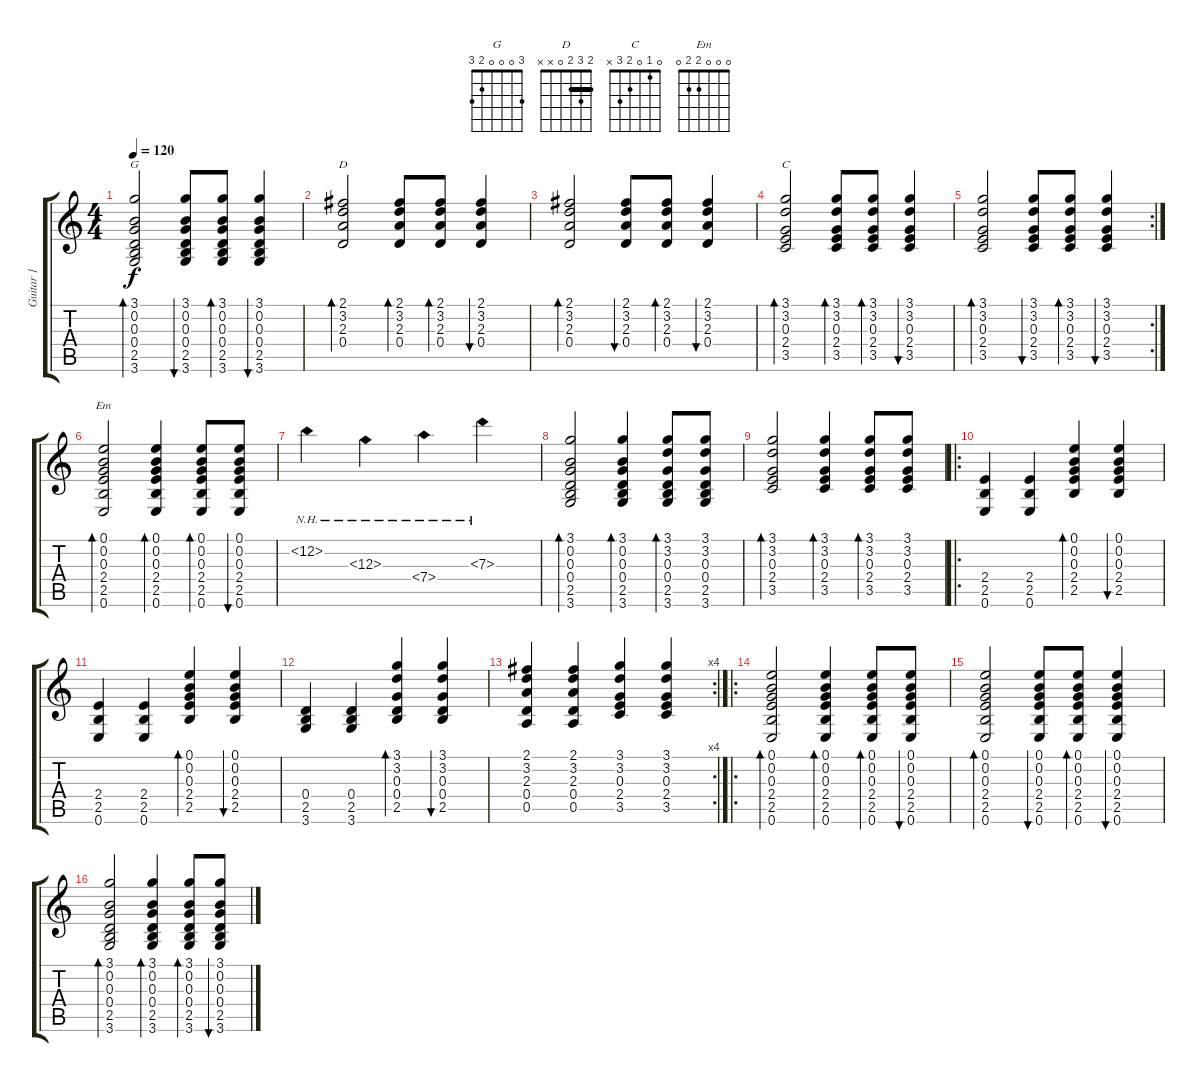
\track ("Guitar 1" "Guitar 1") {instrument acousticguitarsteel}
\staff {score tabs}
\tuning (E4 B3 G3 D3 A2 E2) {hide}
\chord ("G" 3 0 0 0 2 3)
\chord ("D" 2 3 2 0 x x) {barre 2}
\chord ("C" 0 1 0 2 3 x)
\chord ("Em" 0 0 0 2 2 0)
\ts (4 4)
\tempo 120
\clef g2
\ks c
(3.1 0.2 0.3 0.4 2.5 3.6).2{bd 60 ch "G" dy f} (3.1 0.2 0.3 0.4 2.5 3.6).8{bu 60} (3.1 0.2 0.3 0.4 2.5 3.6).8{bd 60} (3.1 0.2 0.3 0.4 2.5 3.6).4{bu 60} |
(2.1 3.2 2.3 0.4).2{bd 60 ch "D"} (2.1 3.2 2.3 0.4).8{bd 60} (2.1 3.2 2.3 0.4).8{bd 60} (2.1 3.2 2.3 0.4).4{bu 60} |
(2.1 3.2 2.3 0.4).2{bd 60} (2.1 3.2 2.3 0.4).8{bu 60} (2.1 3.2 2.3 0.4).8{bd 60} (2.1 3.2 2.3 0.4).4{bu 60} |
(3.1 3.2 0.3 2.4 3.5).2{bd 60 ch "C"} (3.1 3.2 0.3 2.4 3.5).8{bd 60} (3.1 3.2 0.3 2.4 3.5).8{bd 60} (3.1 3.2 0.3 2.4 3.5).4{bu 60} |
\rc 2
(3.1 3.2 0.3 2.4 3.5).2{bd 60} (3.1 3.2 0.3 2.4 3.5).8{bu 60} (3.1 3.2 0.3 2.4 3.5).8{bd 60} (3.1 3.2 0.3 2.4 3.5).4{bu 60} |
(0.1 0.2 0.3 2.4 2.5 0.6).2{bd 60 ch "Em"} (0.1 0.2 0.3 2.4 2.5 0.6).4{bd 60} (0.1 0.2 0.3 2.4 2.5 0.6).8{bd 60} (0.1 0.2 0.3 2.4 2.5 0.6).8{bu 60} |
12.2{nh}.4 12.3{nh}.4 7.4{nh}.4 7.3{nh}.4 |
(3.1 0.2 0.3 0.4 2.5 3.6).2{bd 60} (3.1 0.2 0.3 0.4 2.5 3.6).4{bd 60} (3.1 3.2 0.3 0.4 2.5 3.6).8{bd 60} (3.1 3.2 0.3 0.4 2.5 3.6).8 |
(3.1 3.2 0.3 2.4 3.5).2{bd 60} (3.1 3.2 0.3 2.4 3.5).4{bd 60} (3.1 3.2 0.3 2.4 3.5).8{bd 60} (3.1 3.2 0.3 2.4 3.5).8 |
\ro
(2.4 2.5 0.6).4 (2.4 2.5 0.6).4 (0.1 0.2 0.3 2.4 2.5).4{bd 60} (0.1 0.2 0.3 2.4 2.5).4{bu 60} |
(2.4 2.5 0.6).4 (2.4 2.5 0.6).4 (0.1 0.2 0.3 2.4 2.5).4{bd 60} (0.1 0.2 0.3 2.4 2.5).4{bu 60} |
(0.4 2.5 3.6).4 (0.4 2.5 3.6).4 (3.1 3.2 0.3 0.4 2.5).4{bd 60} (3.1 3.2 0.3 0.4 2.5).4{bu 60} |
\rc 4
(2.1 3.2 2.3 0.4 0.5).4 (2.1 3.2 2.3 0.4 0.5).4 (3.1 3.2 0.3 2.4 3.5).4 (3.1 3.2 0.3 2.4 3.5).4{beam Up} |
\ro
(0.1 0.2 0.3 2.4 2.5 0.6).2{bd 60} (0.1 0.2 0.3 2.4 2.5 0.6).4{bd 60} (0.1 0.2 0.3 2.4 2.5 0.6).8{bd 60} (0.1 0.2 0.3 2.4 2.5 0.6).8{bu 60} |
(0.1 0.2 0.3 2.4 2.5 0.6).2{bd 60} (0.1 0.2 0.3 2.4 2.5 0.6).8{bu 60} (0.1 0.2 0.3 2.4 2.5 0.6).8{bd 60} (0.1 0.2 0.3 2.4 2.5 0.6).4{bu 60} |
(3.1 0.2 0.3 0.4 2.5 3.6).2{bd 60} (3.1 0.2 0.3 0.4 2.5 3.6).4{bd 60} (3.1 0.2 0.3 0.4 2.5 3.6).8{bd 60} (3.1 0.2 0.3 0.4 2.5 3.6).8{bu 60}
